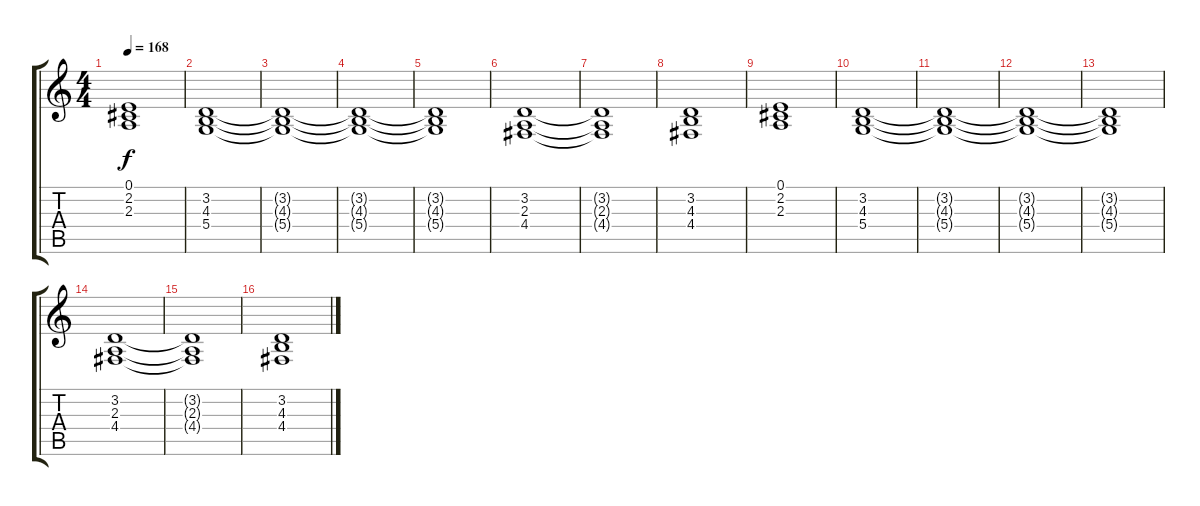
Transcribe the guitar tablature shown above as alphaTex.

\track "" {instrument lead2sawtooth}
\staff {score tabs}
\tuning (E4 B3 G3 D3 A2 E2) {hide}
\ts (4 4)
\tempo 168
\clef g2
\ks c
(0.1{t} 2.2{t} 2.3{t}).1{dy f} |
(3.2 4.3 5.4).1 |
(3.2{t} 4.3{t} 5.4{t}).1 |
(3.2{t} 4.3{t} 5.4{t}).1 |
(3.2{t} 4.3{t} 5.4{t}).1 |
(3.2 2.3 4.4).1 |
(3.2{t} 2.3{t} 4.4{t}).1 |
(3.2 4.3 4.4).1 |
(0.1 2.2 2.3).1 |
(3.2 4.3 5.4).1 |
(3.2{t} 4.3{t} 5.4{t}).1 |
(3.2{t} 4.3{t} 5.4{t}).1 |
(3.2{t} 4.3{t} 5.4{t}).1 |
(3.2 2.3 4.4).1 |
(3.2{t} 2.3{t} 4.4{t}).1 |
(3.2 4.3 4.4).1
